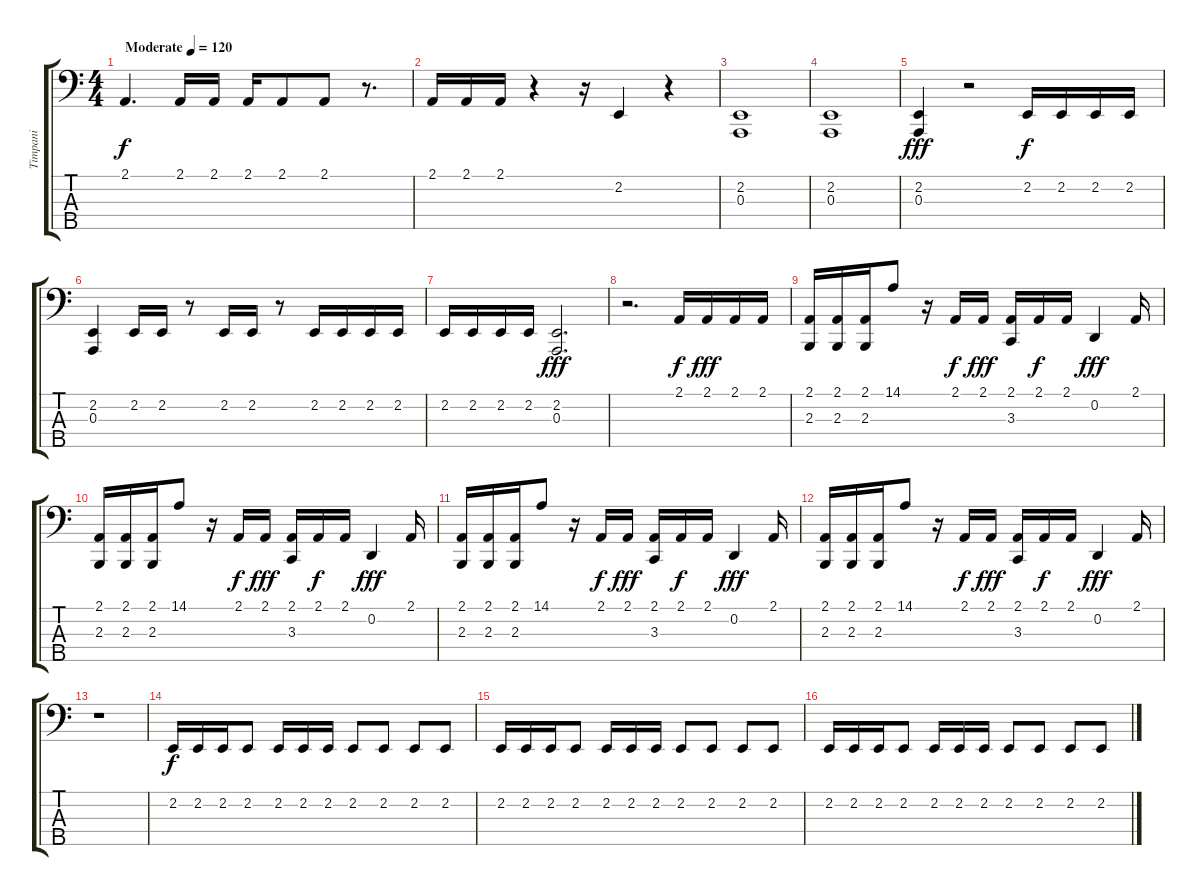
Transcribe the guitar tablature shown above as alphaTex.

\track ("Timpani" "Timpani") {instrument timpani}
\staff {score tabs}
\tuning (G2 D2 A1 E1 B0) {hide}
\ts (4 4)
\tempo (120 "Moderate")
\clef f4
\ks c
2.1.4{d dy f instrument timpani} 2.1.16 2.1.16 2.1.16 2.1.8 2.1.8 r.8{d} |
2.1.16 2.1.16 2.1.16 r.4 r.16 2.2.4 r.4 |
(2.2 0.3).1 |
(2.2 0.3).1 |
(2.2 0.3).4{dy fff} r.2 2.2.16{dy f} 2.2.16 2.2.16 2.2.16 |
(2.2 0.3).4 2.2.16 2.2.16 r.8 2.2.16 2.2.16 r.8 2.2.16 2.2.16 2.2.16 2.2.16 |
2.2.16 2.2.16 2.2.16 2.2.16 (2.2 0.3).2{d dy fff} |
r.2{d} 2.1.16{dy f} 2.1.16{dy fff} 2.1.16 2.1.16 |
(2.1 2.3).16 (2.1 2.3).16 (2.1 2.3).16 14.1.8 r.16 2.1.16{dy f} 2.1.16{dy fff} (2.1 3.3).16 2.1.16{dy f} 2.1.16 0.2.4{dy fff} 2.1.16 |
(2.1 2.3).16 (2.1 2.3).16 (2.1 2.3).16 14.1.8 r.16 2.1.16{dy f} 2.1.16{dy fff} (2.1 3.3).16 2.1.16{dy f} 2.1.16 0.2.4{dy fff} 2.1.16 |
(2.1 2.3).16 (2.1 2.3).16 (2.1 2.3).16 14.1.8 r.16 2.1.16{dy f} 2.1.16{dy fff} (2.1 3.3).16 2.1.16{dy f} 2.1.16 0.2.4{dy fff} 2.1.16 |
(2.1 2.3).16 (2.1 2.3).16 (2.1 2.3).16 14.1.8 r.16 2.1.16{dy f} 2.1.16{dy fff} (2.1 3.3).16 2.1.16{dy f} 2.1.16 0.2.4{dy fff} 2.1.16 |
r.1 |
2.2.16{dy f} 2.2.16 2.2.16 2.2.8 2.2.16 2.2.16 2.2.16 2.2.8 2.2.8 2.2.8 2.2.8 |
2.2.16 2.2.16 2.2.16 2.2.8 2.2.16 2.2.16 2.2.16 2.2.8 2.2.8 2.2.8 2.2.8 |
2.2.16 2.2.16 2.2.16 2.2.8 2.2.16 2.2.16 2.2.16 2.2.8 2.2.8 2.2.8 2.2.8
